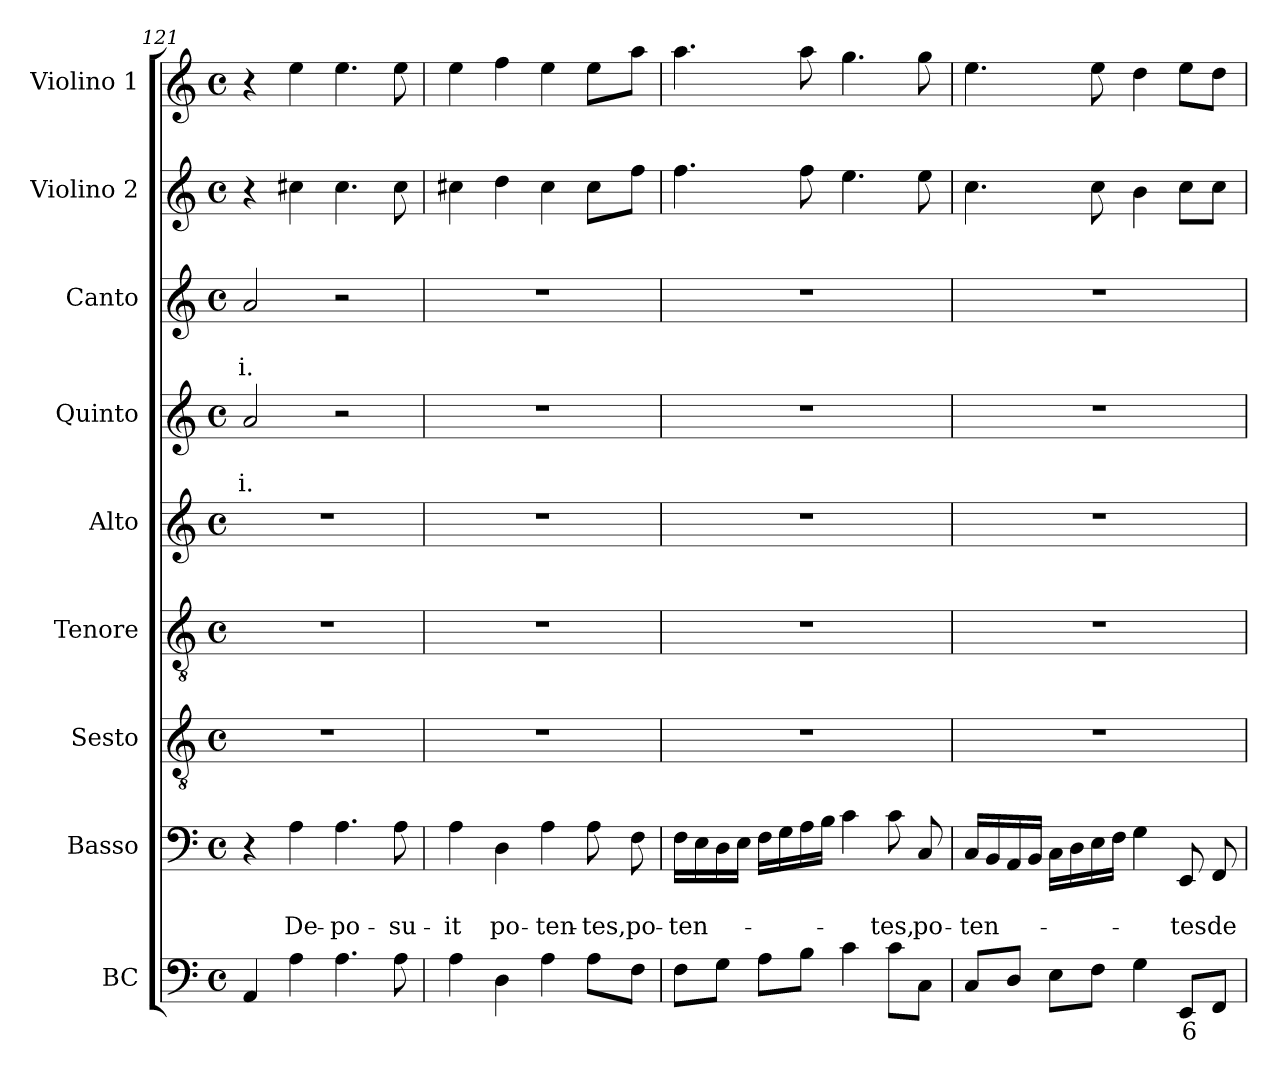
**kern	**text	**kern	**text	**text	**kern	**kern	**kern	**kern	**text	**text	**kern	**text	**text	**kern	**kern
*part9	*part9	*part8	*part8	*part8	*part7	*part6	*part5	*part4	*part4	*part4	*part3	*part3	*part3	*part2	*part1
*staff9	*staff9	*staff8	*staff8	*staff8	*staff7	*staff6	*staff5	*staff4	*staff4	*staff4	*staff3	*staff3	*staff3	*staff2	*staff1
*I"BC	*	*I"Basso	*	*	*I"Sesto	*I"Tenore	*I"Alto	*I"Quinto	*	*	*I"Canto	*	*	*I"Violino 2	*I"Violino 1
*I'Bc	*	*I'B	*	*	*I'S	*I'T	*I'A	*I'Q	*	*	*I'C	*	*	*I'V2	*I'V1
!!LO:PB:g=z
*clefF4	*	*clefF4	*	*	*clefGv2	*clefGv2	*clefG2	*clefG2	*	*	*clefG2	*	*	*clefG2	*clefG2
*k[]	*	*k[]	*	*	*k[]	*k[]	*k[]	*k[]	*	*	*k[]	*	*	*k[]	*k[]
*C:	*	*C:	*	*	*C:	*C:	*C:	*C:	*	*	*C:	*	*	*C:	*C:
*M4/4	*	*M4/4	*	*	*M4/4	*M4/4	*M4/4	*M4/4	*	*	*M4/4	*	*	*M4/4	*M4/4
*met(c)	*	*met(c)	*	*	*met(c)	*met(c)	*met(c)	*met(c)	*	*	*met(c)	*	*	*met(c)	*met(c)
=121	=121	=121	=121	=121	=121	=121	=121	=121	=121	=121	=121	=121	=121	=121	=121
!	!	!	!	!	!	!	!	!	!	!LO:LY:b	!	!	!LO:LY:b	!	!
4AA/	.	4r	.	.	1r	1r	1r	2a/	.	-i.	2a/	.	-i.	4r	4r
!	!	!	!	!LO:LY:b	!	!	!	!	!	!	!	!	!	!	!
4A\	.	4A\	.	De-	.	.	.	.	.	.	.	.	.	4cc#X\	4ee\
!	!	!	!	!LO:LY:b	!	!	!	!	!	!	!	!	!	!	!
4.A\	.	4.A\	.	-po-	.	.	.	2r	.	.	2r	.	.	4.cc#\	4.ee\
!	!	!	!	!LO:LY:b	!	!	!	!	!	!	!	!	!	!	!
8A\	.	8A\	.	-su-	.	.	.	.	.	.	.	.	.	8cc#\	8ee\
=122	=122	=122	=122	=122	=122	=122	=122	=122	=122	=122	=122	=122	=122	=122	=122
!	!	!	!	!LO:LY:b	!	!	!	!	!	!	!	!	!	!	!
4A\	.	4A\	.	-it	1r	1r	1r	1r	.	.	1r	.	.	4cc#X\	4ee\
!	!	!	!	!LO:LY:b	!	!	!	!	!	!	!	!	!	!	!
4D\	.	4D\	.	po-	.	.	.	.	.	.	.	.	.	4dd\	4ff\
!	!	!	!	!LO:LY:b	!	!	!	!	!	!	!	!	!	!	!
4A\	.	4A\	.	-ten-	.	.	.	.	.	.	.	.	.	4cc#\	4ee\
!	!	!	!	!LO:LY:b	!	!	!	!	!	!	!	!	!	!	!
8A\L	.	8A\	.	-tes,	.	.	.	.	.	.	.	.	.	8cc#\L	8ee\L
!	!	!	!	!LO:LY:b	!	!	!	!	!	!	!	!	!	!	!
8F\J	.	8F\	.	po-	.	.	.	.	.	.	.	.	.	8ff\J	8aa\J
=123	=123	=123	=123	=123	=123	=123	=123	=123	=123	=123	=123	=123	=123	=123	=123
!	!	!	!	!LO:LY:b	!	!	!	!	!	!	!	!	!	!	!
8F\L	.	16F\LL	.	-ten-	1r	1r	1r	1r	.	.	1r	.	.	4.ff\	4.aa\
.	.	16E\	.	.	.	.	.	.	.	.	.	.	.	.	.
8G\J	.	16D\	.	.	.	.	.	.	.	.	.	.	.	.	.
.	.	16E\JJ	.	.	.	.	.	.	.	.	.	.	.	.	.
8A\L	.	16F\LL	.	.	.	.	.	.	.	.	.	.	.	.	.
.	.	16G\	.	.	.	.	.	.	.	.	.	.	.	.	.
8B\J	.	16A\	.	.	.	.	.	.	.	.	.	.	.	8ff\	8aa\
.	.	16B\JJ	.	.	.	.	.	.	.	.	.	.	.	.	.
4c\	.	4c\	.	.	.	.	.	.	.	.	.	.	.	4.ee\	4.gg\
!	!	!	!	!LO:LY:b	!	!	!	!	!	!	!	!	!	!	!
8c\L	.	8c\	.	-tes,	.	.	.	.	.	.	.	.	.	.	.
!	!	!	!	!LO:LY:b	!	!	!	!	!	!	!	!	!	!	!
8C\J	.	8C/	.	po-	.	.	.	.	.	.	.	.	.	8ee\	8gg\
=124	=124	=124	=124	=124	=124	=124	=124	=124	=124	=124	=124	=124	=124	=124	=124
!	!	!	!	!LO:LY:b	!	!	!	!	!	!	!	!	!	!	!
8C/L	.	16C/LL	.	-ten-	1r	1r	1r	1r	.	.	1r	.	.	4.cc\	4.ee\
.	.	16BB/	.	.	.	.	.	.	.	.	.	.	.	.	.
8D/J	.	16AA/	.	.	.	.	.	.	.	.	.	.	.	.	.
.	.	16BB/JJ	.	.	.	.	.	.	.	.	.	.	.	.	.
8E\L	.	16C\LL	.	.	.	.	.	.	.	.	.	.	.	.	.
.	.	16D\	.	.	.	.	.	.	.	.	.	.	.	.	.
8F\J	.	16E\	.	.	.	.	.	.	.	.	.	.	.	8cc\	8ee\
.	.	16F\JJ	.	.	.	.	.	.	.	.	.	.	.	.	.
4G\	.	4G\	.	.	.	.	.	.	.	.	.	.	.	4b\	4dd\
!	!LO:LY:b	!	!	!LO:LY:b	!	!	!	!	!	!	!	!	!	!	!
8EE/L	6	8EE/	.	-tes	.	.	.	.	.	.	.	.	.	8cc\L	8ee\L
!	!	!	!	!LO:LY:b	!	!	!	!	!	!	!	!	!	!	!
8FF/J	.	8FF/	.	de	.	.	.	.	.	.	.	.	.	8cc\J	8dd\J
=	=	=	=	=	=	=	=	=	=	=	=	=	=	=	=
*-	*-	*-	*-	*-	*-	*-	*-	*-	*-	*-	*-	*-	*-	*-	*-
